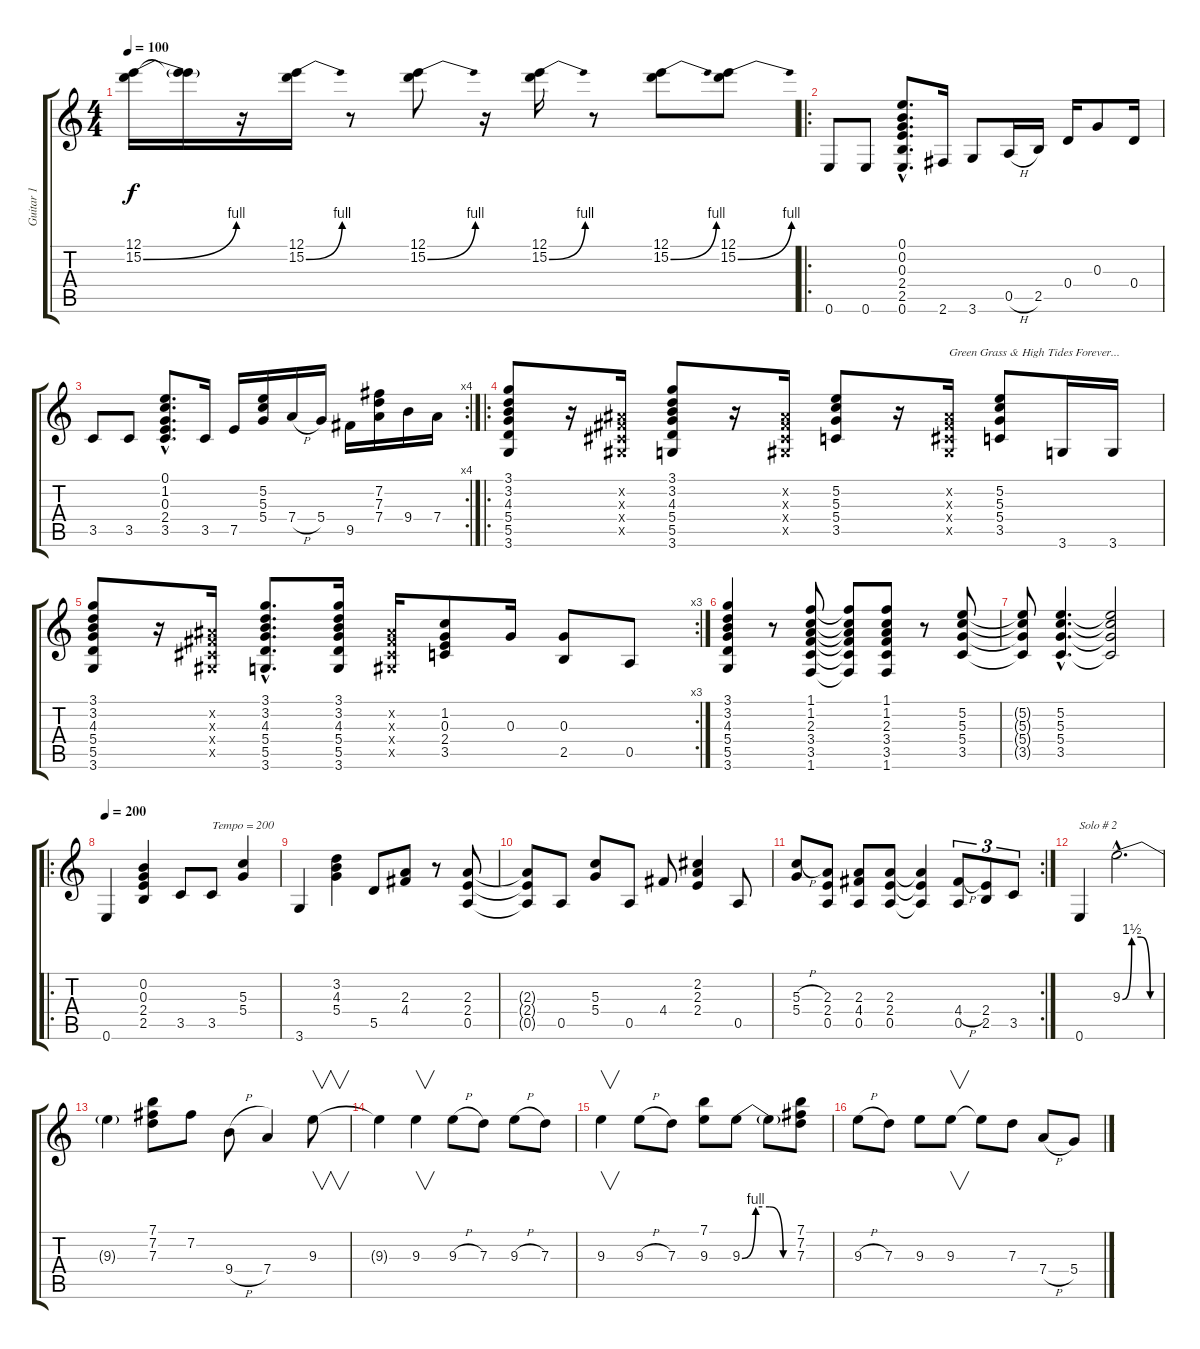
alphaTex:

\track ("Guitar 1" "Guitar 1") {instrument overdrivenguitar}
\staff {score tabs}
\tuning (E4 B3 G3 D3 A2 E2) {hide}
\ts (4 4)
\tempo 100
\clef g2
\ks c
(12.1 15.2{be (bend 0 0 60 4)}).16{dy f} (12.1{t} 15.2{t}).16 r.16 (12.1 15.2{be (bend 0 0 60 4)}).16 r.8 (12.1 15.2{be (bend 0 0 60 4)}).8 r.16 (12.1 15.2{be (bend 0 0 60 4)}).16 r.8 (12.1 15.2{be (bend 0 0 60 4)}).8 (12.1 15.2{be (bend 0 0 60 4)}).8 |
\ro
0.6.8 0.6.8 (0.1{hac} 0.2{hac} 0.3{hac} 2.4{hac} 2.5{hac} 0.6{hac}).8{d} 2.6.16 3.6.8 0.5{h}.16 2.5.16 0.4.16 0.3.8 0.4.16 |
\rc 4
3.5.8 3.5.8 (0.1{hac} 1.2{hac} 0.3{hac} 2.4{hac} 3.5{hac}).8{d} 3.5.16 7.5.16 (5.2 5.3 5.4).16 7.4{h}.16 5.4.16 9.5.16 (7.2 7.3 7.4).16 9.4.16 7.4.16 |
\ro
(3.1 3.2 4.3 5.4 5.5 3.6).8 r.16 (-1.2{x} -1.3{x} -1.4{x} -1.5{x}).16 (3.1 3.2 4.3 5.4 5.5 3.6).8 r.16 (-1.2{x} -1.3{x} -1.4{x} -1.5{x}).16 (5.2 5.3 5.4 3.5).8 r.16 (-1.2{x} -1.3{x} -1.4{x} -1.5{x}).16{txt "Green Grass & High Tides Forever..."} (5.2 5.3 5.4 3.5).8 3.6.16 3.6.16 |
\rc 3
(3.1 3.2 4.3 5.4 5.5 3.6).8 r.16 (-1.2{x} -1.3{x} -1.4{x} -1.5{x}).16 (3.1{hac} 3.2{hac} 4.3{hac} 5.4{hac} 5.5{hac} 3.6{hac}).8{d} (3.1 3.2 4.3 5.4 5.5 3.6).16 (-1.2{x} -1.3{x} -1.4{x} -1.5{x}).16 (1.2 0.3 2.4 3.5).8 0.3.16 (0.3 2.5).8 0.5.8 |
(3.1 3.2 4.3 5.4 5.5 3.6).4 r.8 (1.1 1.2 2.3 3.4 3.5 1.6).8 (1.1{t} 1.2{t} 2.3{t} 3.4{t} 3.5{t} 1.6{t}).8 (1.1 1.2 2.3 3.4 3.5 1.6).8 r.8 (5.2 5.3 5.4 3.5).8 |
(5.2{t} 5.3{t} 5.4{t} 3.5{t}).8 (5.2{hac} 5.3{hac} 5.4{hac} 3.5{hac}).4{d} (5.2{t} 5.3{t} 5.4{t} 3.5{t}).2 |
\ro
\tempo 200
0.6.4 (0.2 0.3 2.4 2.5).4 3.5.8 3.5.8{txt "Tempo = 200"} (5.3 5.4).4 |
3.6.4 (3.2 4.3 5.4).4 5.5.8 (2.3 4.4).8 r.8 (2.3 2.4 0.5).8 |
(2.3{t} 2.4{t} 0.5{t}).8 0.5.8 (5.3 5.4).8 0.5.8 4.4.8 (2.2 2.3 2.4).4 0.5.8 |
\rc 2
(5.3{h} 5.4).8 (2.3 2.4 0.5).8 (2.3 4.4 0.5).8 (2.3 2.4 0.5).8 (2.3{t} 2.4{t} 0.5{t}).4 (4.4{h} 0.5).8{tu (3 2)} (2.4 2.5).8{tu (3 2)} 3.5.8{tu (3 2)} |
0.6.4{txt "Solo # 2"} 9.3{be (custom 0 0 15 6 30 6 45 0 60 0) hac}.2{d} |
9.3{t}.4 (7.1 7.2 7.3).8 7.2.8 9.4{h}.8 7.4.4 9.3.8{v} |
9.3{t}.4 9.3.4{v} 9.3{h}.8 7.3.8 9.3{h}.8 7.3.8 |
9.3.4{v} 9.3{h}.8 7.3.8 (7.1 9.3).8 9.3{be (custom 0 0 15 4 30 4 45 0 60 0)}.8 9.3{t}.8 (7.1 7.2 7.3).8 |
9.3{h}.8 7.3.8 9.3.8 9.3.8{v} 9.3{t}.8 7.3.8 7.4{h}.8 5.4.8
